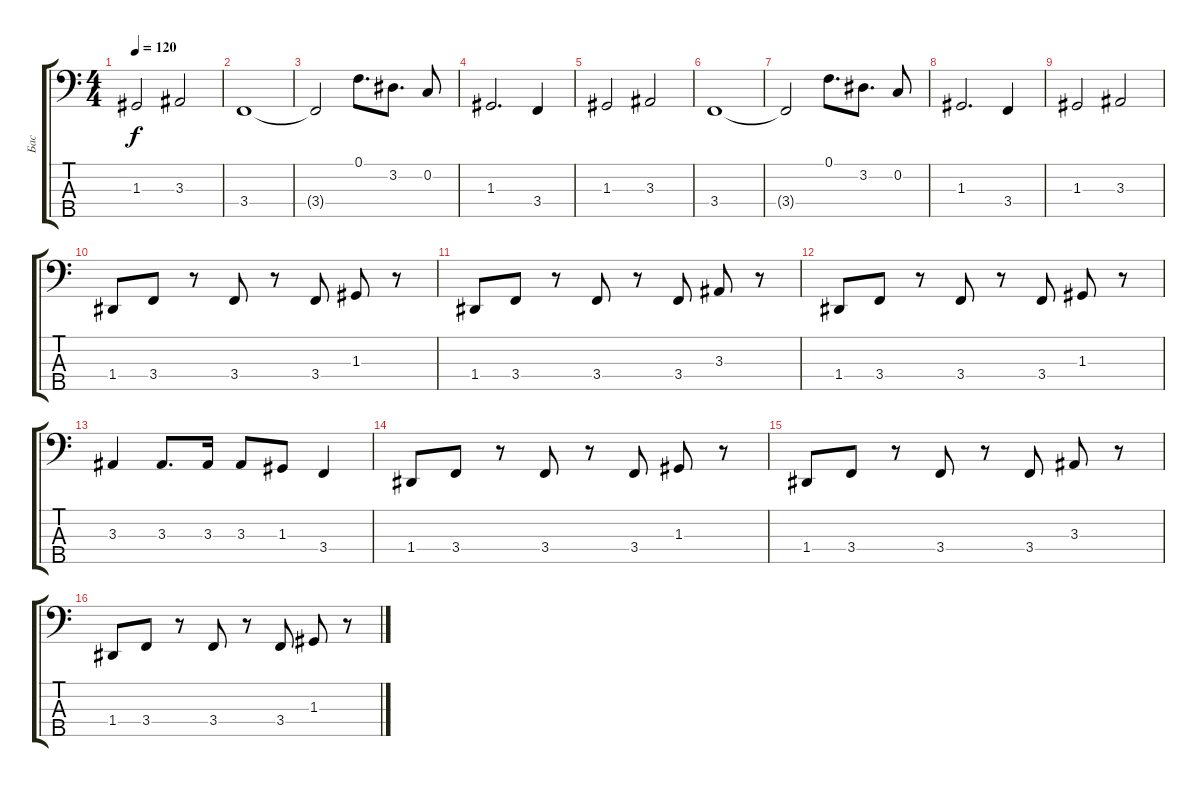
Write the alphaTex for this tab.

\track ("Бас" "Бас") {instrument electricbassfinger}
\staff {score tabs}
\tuning (F2 C2 G1 D1 A0) {hide}
\ts (4 4)
\tempo 120
\clef f4
\ks c
1.3.2{dy f} 3.3.2 |
3.4.1 |
3.4{t}.2 0.1.8{d} 3.2.8{d} 0.2.8 |
1.3.2{d} 3.4.4 |
1.3.2 3.3.2 |
3.4.1 |
3.4{t}.2 0.1.8{d} 3.2.8{d} 0.2.8 |
1.3.2{d} 3.4.4 |
1.3.2 3.3.2 |
1.4.8 3.4.8 r.8 3.4.8 r.8 3.4.8 1.3.8 r.8 |
1.4.8 3.4.8 r.8 3.4.8 r.8 3.4.8 3.3.8 r.8 |
1.4.8 3.4.8 r.8 3.4.8 r.8 3.4.8 1.3.8 r.8 |
3.3.4 3.3.8{d} 3.3.16 3.3.8 1.3.8 3.4.4 |
1.4.8 3.4.8 r.8 3.4.8 r.8 3.4.8 1.3.8 r.8 |
1.4.8 3.4.8 r.8 3.4.8 r.8 3.4.8 3.3.8 r.8 |
1.4.8 3.4.8 r.8 3.4.8 r.8 3.4.8 1.3.8 r.8
